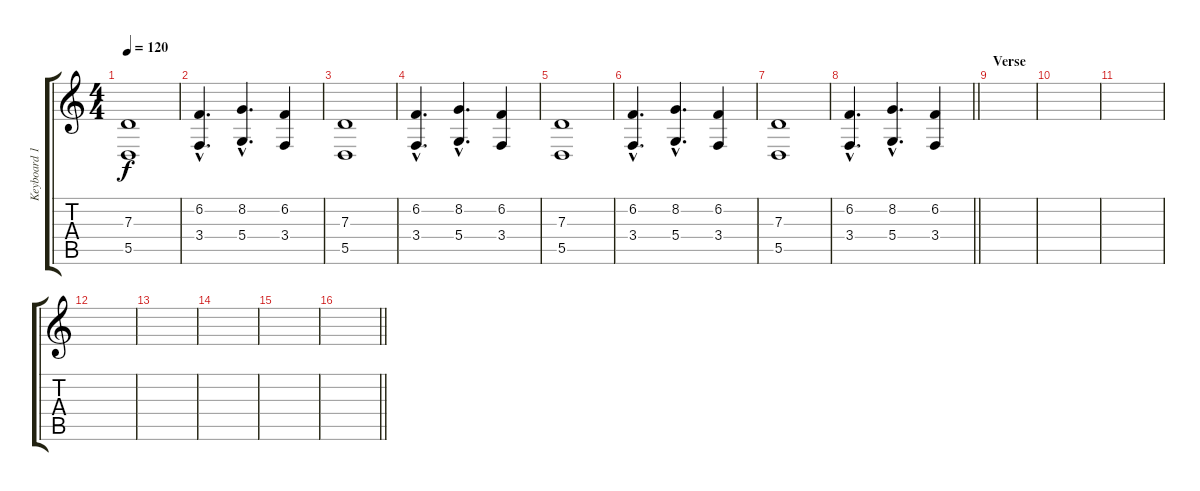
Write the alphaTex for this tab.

\track ("Keyboard 1" "Keyboard 1") {instrument synthstrings1}
\staff {score tabs}
\tuning (E4 B3 G3 D3 A2 D2) {hide}
\ts (4 4)
\tempo 120
\clef g2
\ks c
(7.3 5.5).1{dy f} |
(6.2{hac} 3.4{hac}).4{d} (8.2{hac} 5.4{hac}).4{d} (6.2 3.4).4 |
(7.3 5.5).1 |
(6.2{hac} 3.4{hac}).4{d} (8.2{hac} 5.4{hac}).4{d} (6.2 3.4).4 |
(7.3 5.5).1 |
(6.2{hac} 3.4{hac}).4{d} (8.2{hac} 5.4{hac}).4{d} (6.2 3.4).4 |
(7.3 5.5).1 |
\barLineRight lightlight
(6.2{hac} 3.4{hac}).4{d} (8.2{hac} 5.4{hac}).4{d} (6.2 3.4).4 |
\section ("" "Verse")
|
|
|
|
|
|
|
\barLineRight lightlight
